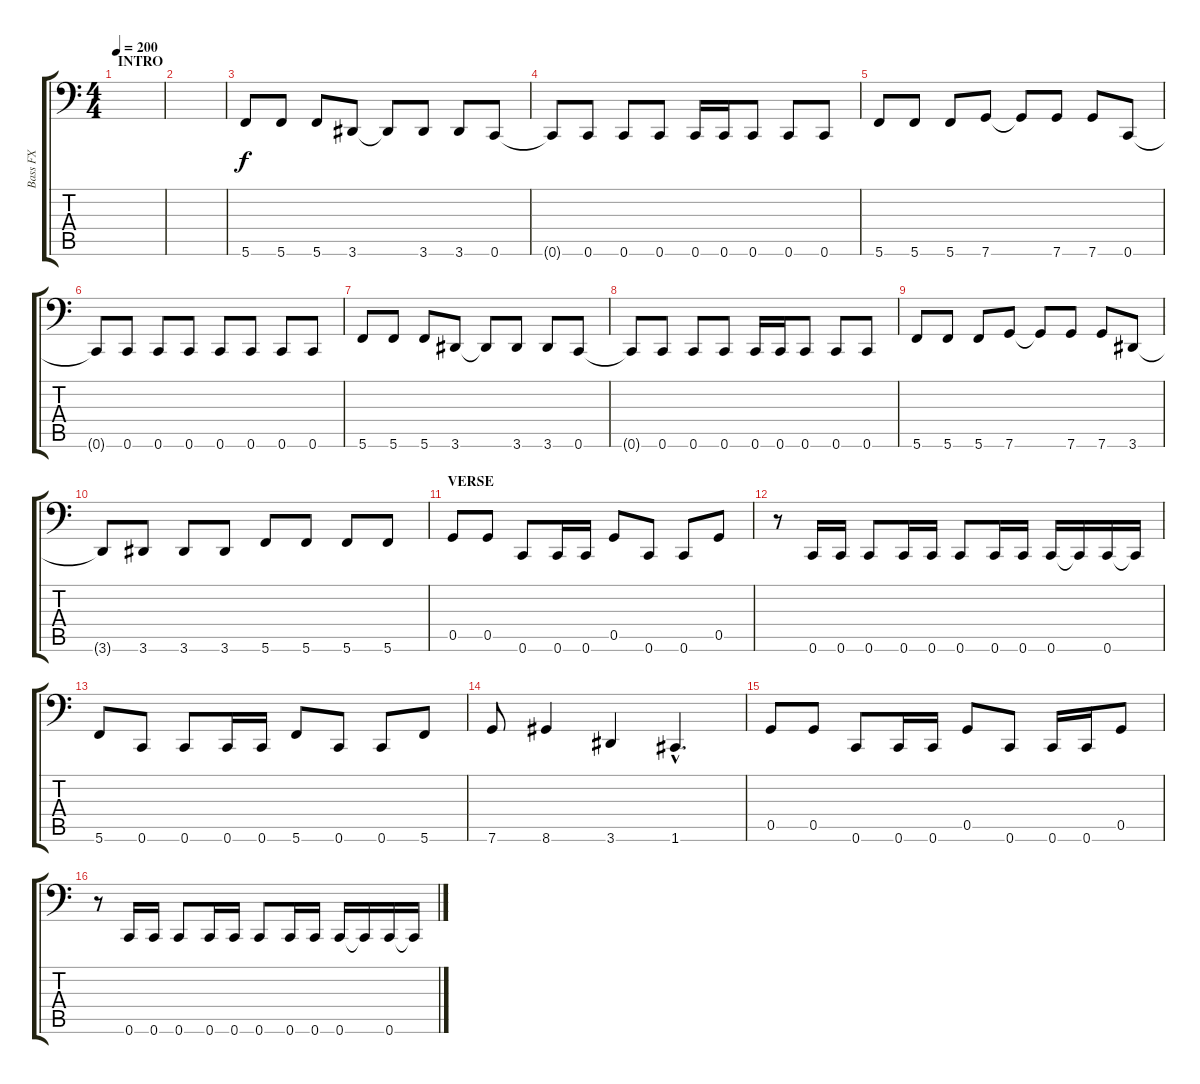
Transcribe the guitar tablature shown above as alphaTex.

\track ("Bass FX" "Bass FX") {instrument slapbass1}
\staff {score tabs}
\tuning (D3 A2 F2 C2 G1 C1) {hide}
\ts (4 4)
\section ("" "INTRO")
\tempo 200
\clef f4
\ks c
|
|
5.6.8 5.6.8 5.6.8 3.6.8 3.6{t}.8 3.6.8 3.6.8 0.6.8 |
0.6{t}.8 0.6.8 0.6.8 0.6.8 0.6.16 0.6.16 0.6.8 0.6.8 0.6.8 |
5.6.8 5.6.8 5.6.8 7.6.8 7.6{t}.8 7.6.8 7.6.8 0.6.8 |
0.6{t}.8 0.6.8 0.6.8 0.6.8 0.6.8 0.6.8 0.6.8 0.6.8 |
5.6.8 5.6.8 5.6.8 3.6.8 3.6{t}.8 3.6.8 3.6.8 0.6.8 |
0.6{t}.8 0.6.8 0.6.8 0.6.8 0.6.16 0.6.16 0.6.8 0.6.8 0.6.8 |
5.6.8 5.6.8 5.6.8 7.6.8 7.6{t}.8 7.6.8 7.6.8 3.6.8 |
3.6{t}.8 3.6.8 3.6.8 3.6.8 5.6.8 5.6.8 5.6.8 5.6.8 |
\section ("" "VERSE")
0.5.8 0.5.8 0.6.8 0.6.16 0.6.16 0.5.8 0.6.8 0.6.8 0.5.8 |
r.8 0.6.16 0.6.16 0.6.8 0.6.16 0.6.16 0.6.8 0.6.16 0.6.16 0.6.16 0.6{t}.16 0.6.16 0.6{t}.16 |
5.6.8 0.6.8 0.6.8 0.6.16 0.6.16 5.6.8 0.6.8 0.6.8 5.6.8 |
7.6.8 8.6.4 3.6.4 1.6{hac}.4{d} |
0.5.8 0.5.8 0.6.8 0.6.16 0.6.16 0.5.8 0.6.8 0.6.16 0.6.16 0.5.8 |
r.8 0.6.16 0.6.16 0.6.8 0.6.16 0.6.16 0.6.8 0.6.16 0.6.16 0.6.16 0.6{t}.16 0.6.16 0.6{t}.16
